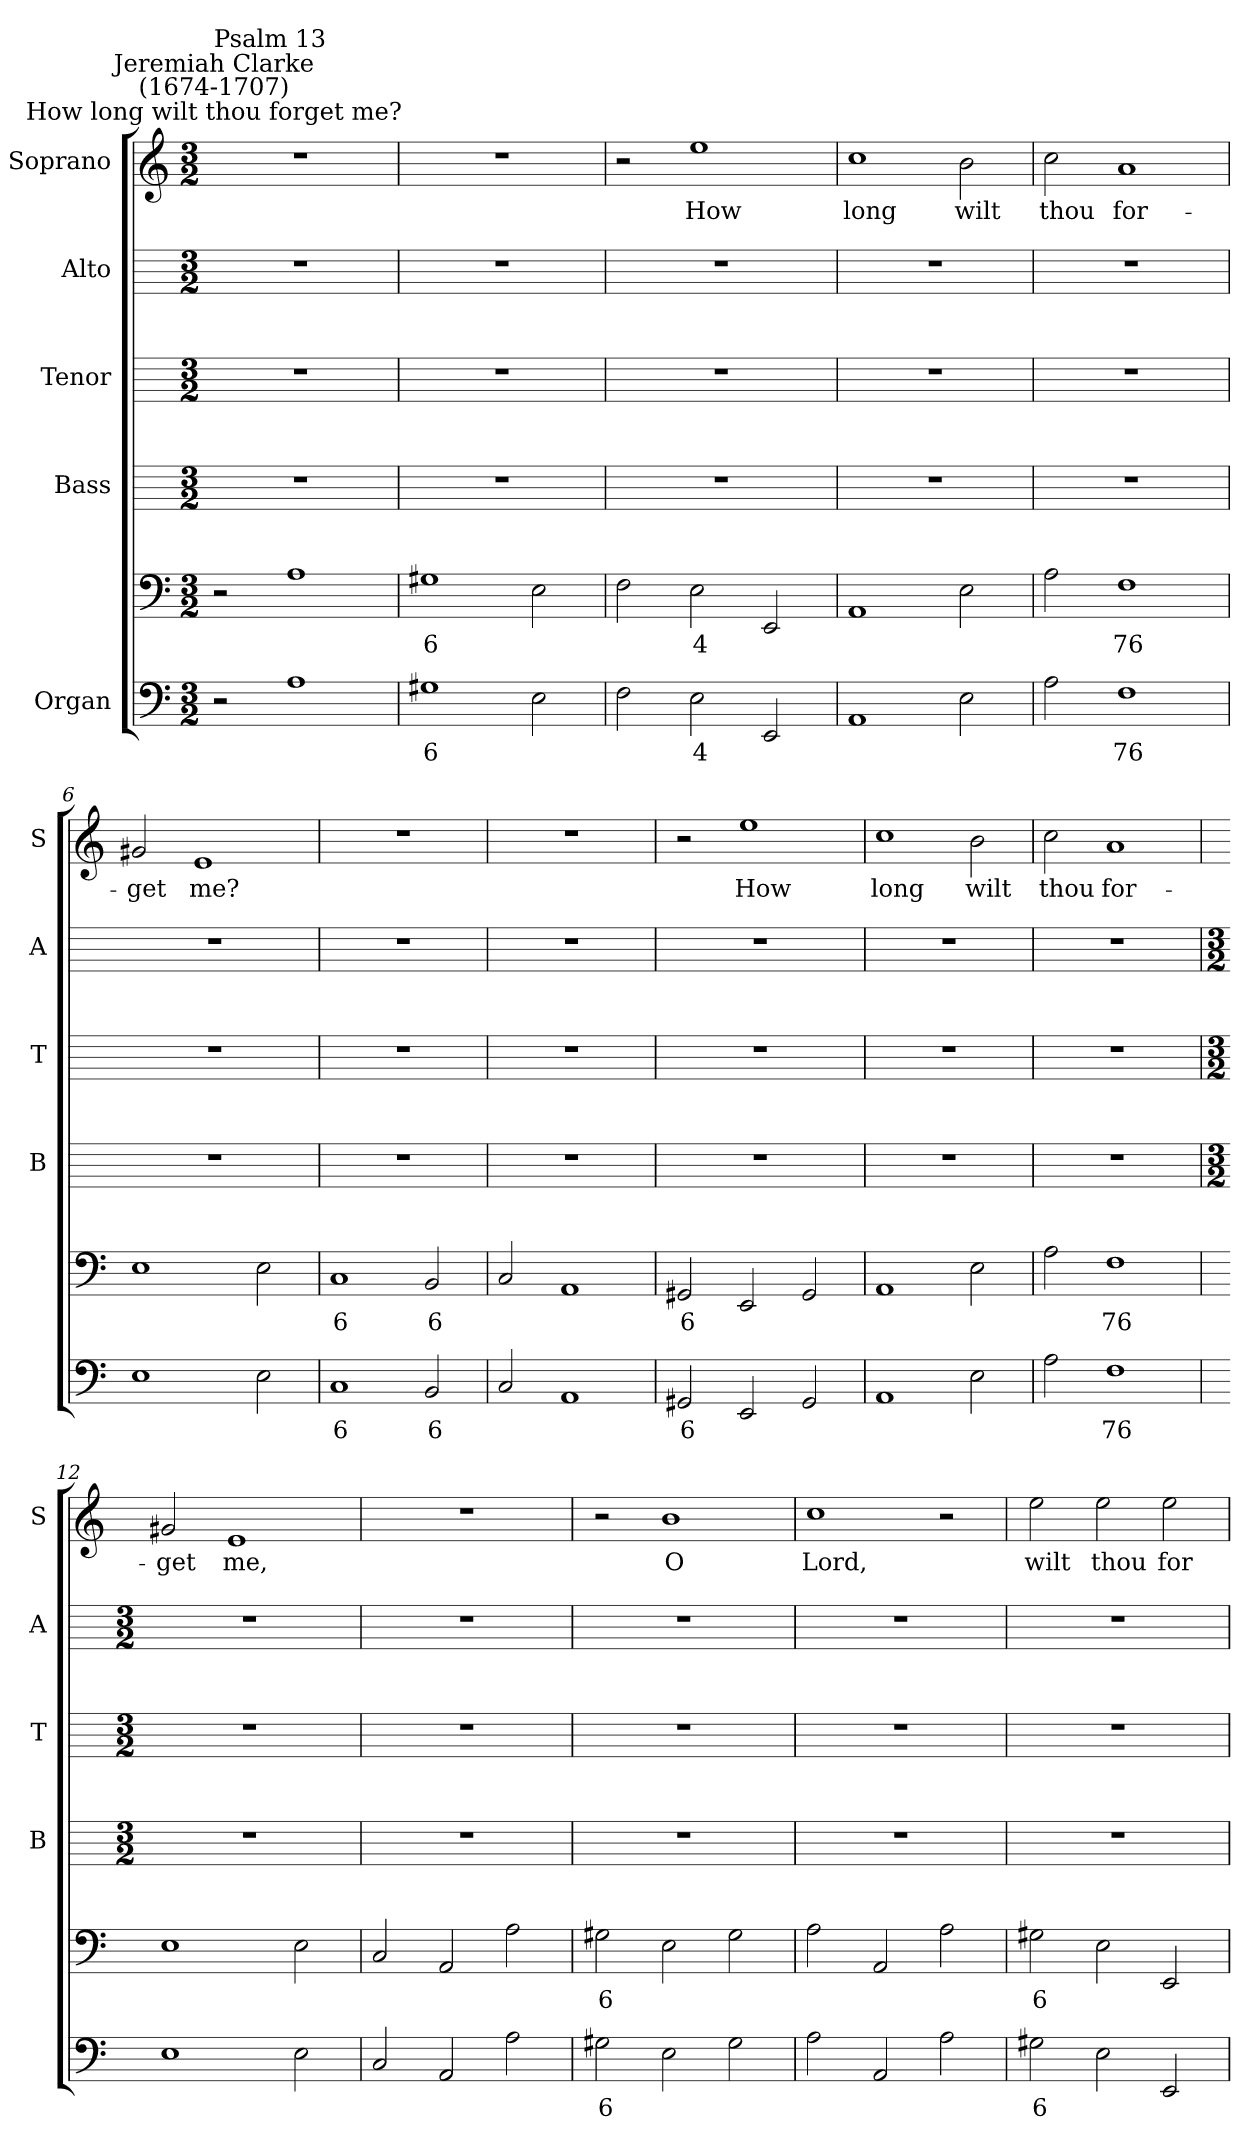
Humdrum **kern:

**kern	**text	**kern	**text	**kern	**kern	**kern	**kern	**text
*part5	*part5	*part5	*part5	*part4	*part3	*part2	*part1	*part1
*staff6	*staff6	*staff5	*staff5	*staff4	*staff3	*staff2	*staff1	*staff1
*I"Organ	*	*	*	*I"Bass	*I"Tenor	*I"Alto	*I"Soprano	*
*	*	*	*	*I'B	*I'T	*I'A	*I'S	*
*	*	*clefF4	*	*	*	*	*clefG2	*
*k[]	*	*k[]	*	*	*	*	*k[]	*
*C:	*	*C:	*	*	*	*	*C:	*
*M3/2	*	*M3/2	*	*M3/2	*M3/2	*M3/2	*M3/2	*
=1	=1	=1	=1	=1	=1	=1	=1	=1
!	!	!	!	!	!	!	!LO:TX:a:cj:t=How long wilt thou forget me?	!
!	!	!	!	!	!	!	!LO:TX:a:cj:t=Jeremiah Clarke\n(1674-1707)	!
!	!	!	!	!	!	!	!LO:TX:a:t=Psalm 13	!
2r	.	2r	.	1.r	1.r	1.r	1.r	.
1A	.	1A	.	.	.	.	.	.
=2	=2	=2	=2	=2	=2	=2	=2	=2
!	!LO:LY:b	!	!LO:LY:b	!	!	!	!LO:N:vis=1	!
1G#X	6	1G#X	6	1.r	1.r	1.r	1.r	.
2E	.	2E	.	.	.	.	.	.
=3	=3	=3	=3	=3	=3	=3	=3	=3
2F	.	2F	.	1.r	1.r	1.r	2r	.
!	!LO:LY:b	!	!LO:LY:b	!	!	!	!	!LO:LY:b
2E	4	2E	4	.	.	.	1ee	How
2EE	.	2EE	.	.	.	.	.	.
=4	=4	=4	=4	=4	=4	=4	=4	=4
!	!	!	!	!	!	!	!	!LO:LY:b
1AA	.	1AA	.	1.r	1.r	1.r	1cc	long
!	!	!	!	!	!	!	!	!LO:LY:b
2E	.	2E	.	.	.	.	2b	wilt
=5	=5	=5	=5	=5	=5	=5	=5	=5
!	!	!	!	!	!	!	!	!LO:LY:b
2A	.	2A	.	1.r	1.r	1.r	2cc	thou
!	!LO:LY:b	!	!LO:LY:b	!	!	!	!	!LO:LY:b
1F	76	1F	76	.	.	.	1a	for-
=6	=6	=6	=6	=6	=6	=6	=6	=6
!	!	!	!	!	!	!	!	!LO:LY:b
1E	.	1E	.	1.r	1.r	1.r	2g#X	-get
!	!	!	!	!	!	!	!	!LO:LY:b
.	.	.	.	.	.	.	1e	me?
2E	.	2E	.	.	.	.	.	.
=7	=7	=7	=7	=7	=7	=7	=7	=7
!	!LO:LY:b	!	!LO:LY:b	!	!	!	!LO:N:vis=1	!
1C	6	1C	6	1.r	1.r	1.r	1.r	.
!	!LO:LY:b	!	!LO:LY:b	!	!	!	!	!
2BB	6	2BB	6	.	.	.	.	.
=8	=8	=8	=8	=8	=8	=8	=8	=8
!	!	!	!	!	!	!	!LO:N:vis=1	!
2C	.	2C	.	1.r	1.r	1.r	1.r	.
1AA	.	1AA	.	.	.	.	.	.
=9	=9	=9	=9	=9	=9	=9	=9	=9
!	!LO:LY:b	!	!LO:LY:b	!	!	!	!	!
2GG#X	6	2GG#X	6	1.r	1.r	1.r	2r	.
!	!	!	!	!	!	!	!	!LO:LY:b
2EE	.	2EE	.	.	.	.	1ee	How
2GG#	.	2GG#	.	.	.	.	.	.
=10	=10	=10	=10	=10	=10	=10	=10	=10
!	!	!	!	!	!	!	!	!LO:LY:b
1AA	.	1AA	.	1.r	1.r	1.r	1cc	long
!	!	!	!	!	!	!	!	!LO:LY:b
2E	.	2E	.	.	.	.	2b	wilt
=11	=11	=11	=11	=11	=11	=11	=11	=11
!	!	!	!	!	!	!	!	!LO:LY:b
2A	.	2A	.	1.r	1.r	1.r	2cc	thou
!	!LO:LY:b	!	!LO:LY:b	!	!	!	!	!LO:LY:b
1F	76	1F	76	.	.	.	1a	for-
!!LO:LB:g=z
=12	=12	=12	=12	=12	=12	=12	=12	=12
*	*	*	*	*M3/2	*M3/2	*M3/2	*	*
!	!	!	!	!	!	!	!	!LO:LY:b
1E	.	1E	.	1.r	1.r	1.r	2g#X	-get
!	!	!	!	!	!	!	!	!LO:LY:b
.	.	.	.	.	.	.	1e	me,
2E	.	2E	.	.	.	.	.	.
=13	=13	=13	=13	=13	=13	=13	=13	=13
!	!	!	!	!	!	!	!LO:N:vis=1	!
2C	.	2C	.	1.r	1.r	1.r	1.r	.
2AA	.	2AA	.	.	.	.	.	.
2A	.	2A	.	.	.	.	.	.
=14	=14	=14	=14	=14	=14	=14	=14	=14
!	!LO:LY:b	!	!LO:LY:b	!	!	!	!	!
2G#X	6	2G#X	6	1.r	1.r	1.r	2r	.
!	!	!	!	!	!	!	!	!LO:LY:b
2E	.	2E	.	.	.	.	1b	O
2G#	.	2G#	.	.	.	.	.	.
=15	=15	=15	=15	=15	=15	=15	=15	=15
!	!	!	!	!	!	!	!	!LO:LY:b
2A	.	2A	.	1.r	1.r	1.r	1cc	Lord,
2AA	.	2AA	.	.	.	.	.	.
2A	.	2A	.	.	.	.	2r	.
=16	=16	=16	=16	=16	=16	=16	=16	=16
!	!LO:LY:b	!	!LO:LY:b	!	!	!	!	!LO:LY:b
2G#X	6	2G#X	6	1.r	1.r	1.r	2ee	wilt
!	!	!	!	!	!	!	!	!LO:LY:b
2E	.	2E	.	.	.	.	2ee	thou
!	!	!	!	!	!	!	!	!LO:LY:b
2EE	.	2EE	.	.	.	.	2ee	for-
=	=	=	=	=	=	=	=	=
*-	*-	*-	*-	*-	*-	*-	*-	*-
